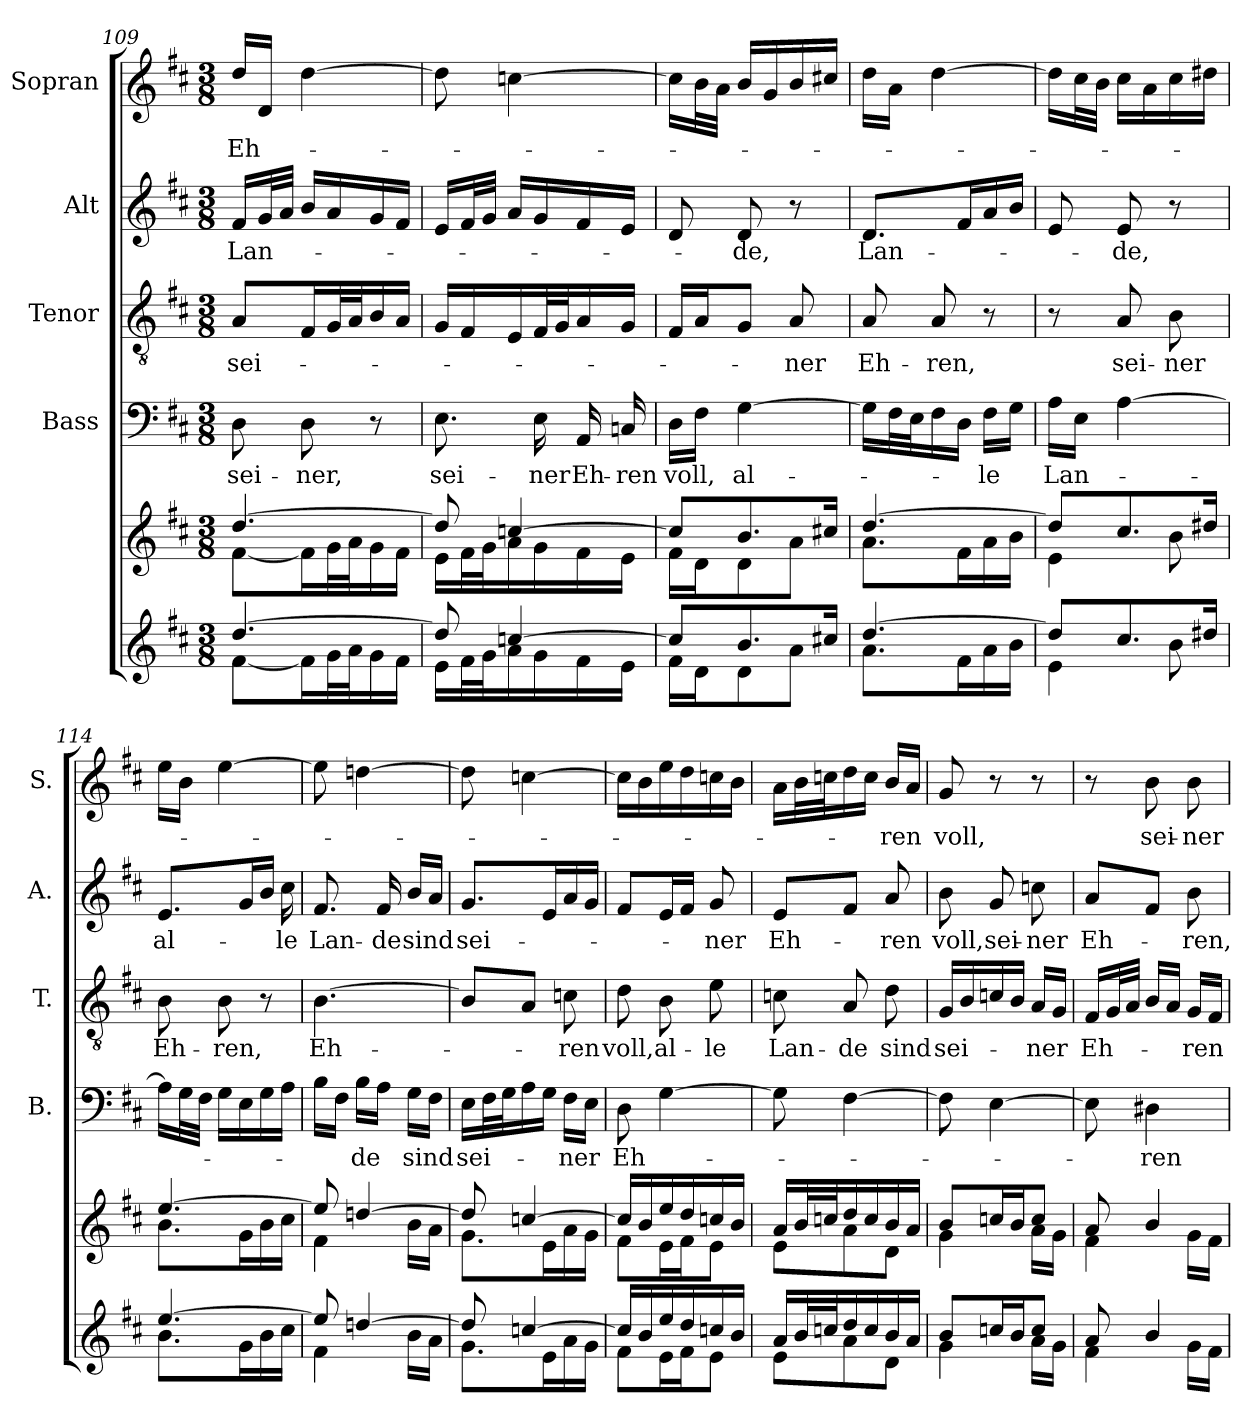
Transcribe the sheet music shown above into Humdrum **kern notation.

**kern	**kern	**kern	**text	**kern	**text	**kern	**text	**kern	**text
*part5	*part5	*part4	*part4	*part3	*part3	*part2	*part2	*part1	*part1
*staff6	*staff5	*staff4	*staff4	*staff3	*staff3	*staff2	*staff2	*staff1	*staff1
*	*	*I"Bass	*	*I"Tenor	*	*I"Alt	*	*I"Sopran	*
*	*	*I'B.	*	*I'T.	*	*I'A.	*	*I'S.	*
*clefG2	*clefG2	*clefF4	*	*clefGv2	*	*clefG2	*	*clefG2	*
*k[f#c#]	*k[f#c#]	*k[f#c#]	*	*k[f#c#]	*	*k[f#c#]	*	*k[f#c#]	*
*D:	*D:	*D:	*	*D:	*	*D:	*	*D:	*
*M3/8	*M3/8	*M3/8	*	*M3/8	*	*M3/8	*	*M3/8	*
=109	=109	=109	=109	=109	=109	=109	=109	=109	=109
*^	*^	*	*	*	*	*	*	*	*
!	!	!	!	!	!LO:LY:b	!	!LO:LY:b	!	!LO:LY:b	!	!LO:LY:b
[>4.dd/	[<8f#\L	[>4.dd/	[<8f#\L	8D\	sei-	8A/L	sei-	16f#/LL	Lan-	16dd/LL	Eh-
.	.	.	.	.	.	.	.	32g/L	.	16d/JJ	.
.	.	.	.	.	.	.	.	32a/JJJ	.	.	.
!	!	!	!	!	!LO:LY:b	!	!	!	!	!	!
.	16f#\L]	.	16f#\L]	8D\	-ner,	16F#/L	.	16b/LL	.	[4dd\	.
.	32g\L	.	32g\L	.	.	32G/L	.	16a/	.	.	.
.	32a\J	.	32a\J	.	.	32A/J	.	.	.	.	.
.	16g\	.	16g\	8r	.	16B/	.	16g/	.	.	.
.	16f#\JJ	.	16f#\JJ	.	.	16A/JJ	.	16f#/JJ	.	.	.
=110	=110	=110	=110	=110	=110	=110	=110	=110	=110	=110	=110
!	!	!	!	!	!LO:LY:b	!	!	!	!	!	!
8dd/]	16e\LL	8dd/]	16e\LL	8.E\	sei-	16G/LL	.	16e/LL	.	8dd\]	.
.	32f#\L	.	32f#\L	.	.	16F#/	.	32f#/L	.	.	.
.	32g\J	.	32g\J	.	.	.	.	32g/JJJ	.	.	.
[>4ccn/	16a\	[>4ccn/	16a\	.	.	16E/	.	16a/LL	.	[4ccn\	.
!	!	!	!	!	!LO:LY:b	!	!	!	!	!	!
.	16g\	.	16g\	16E\	-ner	32F#/L	.	16g/	.	.	.
.	.	.	.	.	.	32G/J	.	.	.	.	.
!	!	!	!	!	!LO:LY:b	!	!	!	!	!	!
.	16f#\	.	16f#\	16AA/	Eh-	16A/	.	16f#/	.	.	.
!	!	!	!	!	!LO:LY:b	!	!	!	!	!	!
.	16e\JJ	.	16e\JJ	16Cn/	-ren	16G/JJ	.	16e/JJ	.	.	.
!!LO:PB:g=z
=111	=111	=111	=111	=111	=111	=111	=111	=111	=111	=111	=111
!	!	!	!	!	!LO:LY:b	!	!	!	!	!	!
8cc/L]	16f#\LL	8cc/L]	16f#\LL	16D\LL	voll,	16F#/LL	.	8d/	.	16cc\LL]	.
.	16d\J	.	16d\J	16F#\JJ	.	16A/J	.	.	.	32b\L	.
.	.	.	.	.	.	.	.	.	.	32a\JJJ	.
!	!	!	!	!	!LO:LY:b	!	!	!	!LO:LY:b	!	!
8.b/	8d\	8.b/	8d\	[4G\	al-	8G/J	.	8d/	-de,	16b/LL	.
.	.	.	.	.	.	.	.	.	.	16g/	.
!	!	!	!	!	!	!	!LO:LY:b	!	!	!	!
.	8a\J	.	8a\J	.	.	8A/	-ner	8r	.	16b/	.
16cc#X/Jk	.	16cc#X/Jk	.	.	.	.	.	.	.	16cc#X/JJ	.
=112	=112	=112	=112	=112	=112	=112	=112	=112	=112	=112	=112
!	!	!	!	!	!	!	!LO:LY:b	!	!LO:LY:b	!	!
[>4.dd/	8.a\L	[>4.dd/	8.a\L	16G\LL]	.	8A/	Eh-	8.d/L	Lan-	16dd\LL	.
.	.	.	.	32F#\L	.	.	.	.	.	16a\JJ	.
.	.	.	.	32E\J	.	.	.	.	.	.	.
!	!	!	!	!	!	!	!LO:LY:b	!	!	!	!
.	.	.	.	16F#\	.	8A/	-ren,	.	.	[4dd\	.
.	16f#\L	.	16f#\L	16D\JJ	.	.	.	16f#/L	.	.	.
!	!	!	!	!	!LO:LY:b	!	!	!	!	!	!
.	16a\	.	16a\	16F#\LL	-le	8r	.	16a/	.	.	.
.	16b\JJ	.	16b\JJ	16G\JJ	.	.	.	16b/JJ	.	.	.
=113	=113	=113	=113	=113	=113	=113	=113	=113	=113	=113	=113
!	!	!	!	!	!LO:LY:b	!	!	!	!	!	!
8dd/L]	4e\	8dd/L]	4e\	16A\LL	Lan-	8r	.	8e/	.	16dd\LL]	.
.	.	.	.	16E\JJ	.	.	.	.	.	32cc#\L	.
.	.	.	.	.	.	.	.	.	.	32b\JJJ	.
!	!	!	!	!	!	!	!LO:LY:b	!	!LO:LY:b	!	!
8.cc#/	.	8.cc#/	.	[4A\	.	8A/	sei-	8e/	-de,	16cc#\LL	.
.	.	.	.	.	.	.	.	.	.	16a\	.
!	!	!	!	!	!	!	!LO:LY:b	!	!	!	!
.	8b\	.	8b\	.	.	8B\	-ner	8r	.	16cc#\	.
16dd#X/Jk	.	16dd#X/Jk	.	.	.	.	.	.	.	16dd#X\JJ	.
=114	=114	=114	=114	=114	=114	=114	=114	=114	=114	=114	=114
!	!	!	!	!	!	!	!LO:LY:b	!	!LO:LY:b	!	!
[>4.ee/	8.b\L	[>4.ee/	8.b\L	16A\LL]	.	8B\	Eh-	8.e/L	al-	16ee\LL	.
.	.	.	.	32G\L	.	.	.	.	.	16b\JJ	.
.	.	.	.	32F#\JJJ	.	.	.	.	.	.	.
!	!	!	!	!	!	!	!LO:LY:b	!	!	!	!
.	.	.	.	16G\LL	.	8B\	-ren,	.	.	[4ee\	.
.	16g\L	.	16g\L	16E\	.	.	.	16g/L	.	.	.
.	16b\	.	16b\	16G\	.	8r	.	16b/JJ	.	.	.
!	!	!	!	!	!	!	!	!	!LO:LY:b	!	!
.	16cc#\JJ	.	16cc#\JJ	16A\JJ	.	.	.	16cc#\	-le	.	.
=115	=115	=115	=115	=115	=115	=115	=115	=115	=115	=115	=115
!	!	!	!	!	!	!	!LO:LY:b	!	!LO:LY:b	!	!
8ee/]	4f#\	8ee/]	4f#\	16B\LL	.	[4.B\	Eh-	8.f#/	Lan-	8ee\]	.
.	.	.	.	16F#\JJ	.	.	.	.	.	.	.
!	!	!	!	!	!LO:LY:b	!	!	!	!	!	!
[>4ddn/	.	[>4ddn/	.	16B\LL	-de	.	.	.	.	[4ddn\	.
!	!	!	!	!	!	!	!	!	!LO:LY:b	!	!
.	.	.	.	16A\JJ	.	.	.	16f#/	-de	.	.
!	!	!	!	!	!LO:LY:b	!	!	!	!LO:LY:b	!	!
.	16b\LL	.	16b\LL	16G\LL	sind	.	.	16b/LL	sind	.	.
.	16a\JJ	.	16a\JJ	16F#\JJ	.	.	.	16a/JJ	.	.	.
=116	=116	=116	=116	=116	=116	=116	=116	=116	=116	=116	=116
!	!	!	!	!	!LO:LY:b	!	!	!	!LO:LY:b	!	!
8dd/]	8.g\L	8dd/]	8.g\L	16E\LL	sei-	8B/L]	.	8.g/L	sei-	8dd\]	.
.	.	.	.	32F#\L	.	.	.	.	.	.	.
.	.	.	.	32G\J	.	.	.	.	.	.	.
[>4ccn/	.	[>4ccn/	.	16A\	.	8A/J	.	.	.	[4ccn\	.
.	16e\L	.	16e\L	16G\JJ	.	.	.	16e/L	.	.	.
!	!	!	!	!	!LO:LY:b	!	!LO:LY:b	!	!	!	!
.	16a\	.	16a\	16F#\LL	-ner	8cn\	-ren	16a/	.	.	.
.	16g\JJ	.	16g\JJ	16E\JJ	.	.	.	16g/JJ	.	.	.
=117	=117	=117	=117	=117	=117	=117	=117	=117	=117	=117	=117
!	!	!	!	!	!LO:LY:b	!	!LO:LY:b	!	!	!	!
16cc/LL]	8f#\L	16cc/LL]	8f#\L	8D\	Eh-	8d\	voll,	8f#/L	.	16cc\LL]	.
16b/	.	16b/	.	.	.	.	.	.	.	16b\	.
!	!	!	!	!	!	!	!LO:LY:b	!	!	!	!
16ee/	16e\L	16ee/	16e\L	[4G\	.	8B\	al-	16e/L	.	16ee\	.
16dd/	16f#\J	16dd/	16f#\J	.	.	.	.	16f#/JJ	.	16dd\	.
!	!	!	!	!	!	!	!LO:LY:b	!	!LO:LY:b	!	!
16ccn/	8e\J	16ccn/	8e\J	.	.	8e\	-le	8g/	-ner	16ccn\	.
16b/JJ	.	16b/JJ	.	.	.	.	.	.	.	16b\JJ	.
!!LO:LB:g=z
=118	=118	=118	=118	=118	=118	=118	=118	=118	=118	=118	=118
!	!	!	!	!	!	!	!LO:LY:b	!	!LO:LY:b	!	!
16a/LL	8e\L	16a/LL	8e\L	8G\]	.	8cn\	Lan-	8e/L	Eh-	16a\LL	.
32b/L	.	32b/L	.	.	.	.	.	.	.	32b\L	.
32ccn/J	.	32ccn/J	.	.	.	.	.	.	.	32ccn\J	.
!	!	!	!	!	!	!	!LO:LY:b	!	!	!	!
16dd/	8a\	16dd/	8a\	[4F#\	.	8A/	-de	8f#/J	.	16dd\	.
16cc/	.	16cc/	.	.	.	.	.	.	.	16cc\JJ	.
!	!	!	!	!	!	!	!LO:LY:b	!	!LO:LY:b	!	!LO:LY:b
16b/	8d\J	16b/	8d\J	.	.	8d\	sind	8a/	-ren	16b/LL	-ren
16a/JJ	.	16a/JJ	.	.	.	.	.	.	.	16a/JJ	.
=119	=119	=119	=119	=119	=119	=119	=119	=119	=119	=119	=119
!	!	!	!	!	!	!	!LO:LY:b	!	!LO:LY:b	!	!LO:LY:b
8b/L	4g\	8b/L	4g\	8F#\]	.	16G/LL	sei-	8b\	voll,	8g/	voll,
.	.	.	.	.	.	16B/	.	.	.	.	.
!	!	!	!	!	!	!	!	!	!LO:LY:b	!	!
16ccn/L	.	16ccn/L	.	[4E\	.	16cn/	.	8g/	sei-	8r	.
16b/J	.	16b/J	.	.	.	16B/JJ	.	.	.	.	.
!	!	!	!	!	!	!	!LO:LY:b	!	!LO:LY:b	!	!
8cc/J	16a\LL	8cc/J	16a\LL	.	.	16A/LL	-ner	8ccn\	-ner	8r	.
.	16g\JJ	.	16g\JJ	.	.	16G/JJ	.	.	.	.	.
=120	=120	=120	=120	=120	=120	=120	=120	=120	=120	=120	=120
!	!	!	!	!	!	!	!LO:LY:b	!	!LO:LY:b	!	!
8a/	4f#\	8a/	4f#\	8E\]	.	16F#/LL	Eh-	8a/L	Eh-	8r	.
.	.	.	.	.	.	32G/L	.	.	.	.	.
.	.	.	.	.	.	32A/JJJ	.	.	.	.	.
!	!	!	!	!	!LO:LY:b	!	!	!	!	!	!LO:LY:b
4b/	.	4b/	.	4D#X\	-ren	16B/LL	.	8f#/J	.	8b\	sei-
.	.	.	.	.	.	16A/JJ	.	.	.	.	.
!	!	!	!	!	!	!	!LO:LY:b	!	!LO:LY:b	!	!LO:LY:b
.	16g\LL	.	16g\LL	.	.	16G/LL	-ren	8b\	-ren,	8b\	-ner
.	16f#\JJ	.	16f#\JJ	.	.	16F#/JJ	.	.	.	.	.
*v	*v	*	*	*	*	*	*	*	*	*	*
*	*v	*v	*	*	*	*	*	*	*	*
=	=	=	=	=	=	=	=	=	=
*-	*-	*-	*-	*-	*-	*-	*-	*-	*-
